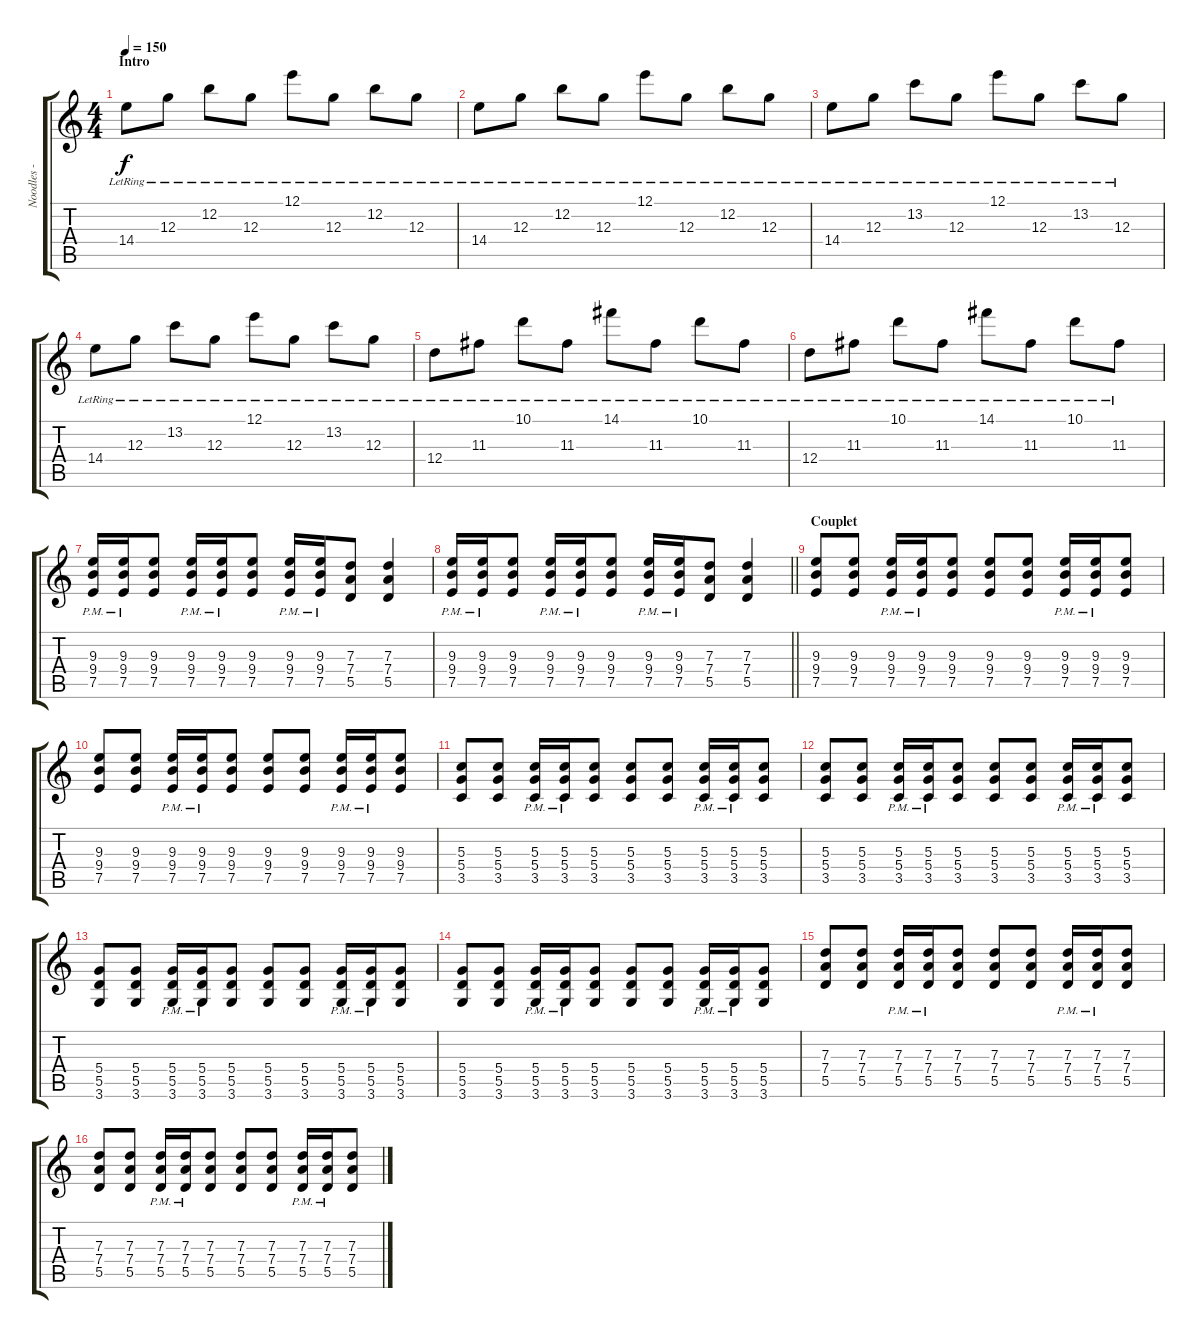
\track ("Noodles - Guitar" "Noodles - ") {instrument electricguitarjazz}
\staff {score tabs}
\tuning (E4 B3 G3 D3 A2 E2) {hide}
\ts (4 4)
\section ("" "Intro")
\tempo 150
\clef g2
\ks c
14.4{lr}.8{dy f instrument electricguitarjazz} 12.3{lr}.8 12.2{lr}.8 12.3{lr}.8 12.1{lr}.8 12.3{lr}.8 12.2{lr}.8 12.3{lr}.8 |
14.4{lr}.8 12.3{lr}.8 12.2{lr}.8 12.3{lr}.8 12.1{lr}.8 12.3{lr}.8 12.2{lr}.8 12.3{lr}.8 |
14.4{lr}.8 12.3{lr}.8 13.2{lr}.8 12.3{lr}.8 12.1{lr}.8 12.3{lr}.8 13.2{lr}.8 12.3{lr}.8 |
14.4{lr}.8 12.3{lr}.8 13.2{lr}.8 12.3{lr}.8 12.1{lr}.8 12.3{lr}.8 13.2{lr}.8 12.3{lr}.8 |
12.4{lr}.8 11.3{lr}.8 10.1{lr}.8 11.3{lr}.8 14.1{lr}.8 11.3{lr}.8 10.1{lr}.8 11.3{lr}.8 |
12.4{lr}.8 11.3{lr}.8 10.1{lr}.8 11.3{lr}.8 14.1{lr}.8 11.3{lr}.8 10.1{lr}.8 11.3{lr}.8 |
(9.3{pm} 9.4{pm} 7.5{pm}).16{volume 12 instrument distortionguitar} (9.3{pm} 9.4{pm} 7.5{pm}).16 (9.3 9.4 7.5).8 (9.3{pm} 9.4{pm} 7.5{pm}).16 (9.3{pm} 9.4{pm} 7.5{pm}).16 (9.3 9.4 7.5).8 (9.3{pm} 9.4{pm} 7.5{pm}).16 (9.3{pm} 9.4{pm} 7.5{pm}).16 (7.3 7.4 5.5).8 (7.3 7.4 5.5).4 |
\barLineRight lightlight
(9.3{pm} 9.4{pm} 7.5{pm}).16 (9.3{pm} 9.4{pm} 7.5{pm}).16 (9.3 9.4 7.5).8 (9.3{pm} 9.4{pm} 7.5{pm}).16 (9.3{pm} 9.4{pm} 7.5{pm}).16 (9.3 9.4 7.5).8 (9.3{pm} 9.4{pm} 7.5{pm}).16 (9.3{pm} 9.4{pm} 7.5{pm}).16 (7.3 7.4 5.5).8 (7.3 7.4 5.5).4 |
\section ("" "Couplet")
(9.3 9.4 7.5).8 (9.3 9.4 7.5).8 (9.3{pm} 9.4{pm} 7.5{pm}).16 (9.3{pm} 9.4{pm} 7.5{pm}).16 (9.3 9.4 7.5).8 (9.3 9.4 7.5).8 (9.3 9.4 7.5).8 (9.3{pm} 9.4{pm} 7.5{pm}).16 (9.3{pm} 9.4{pm} 7.5{pm}).16 (9.3 9.4 7.5).8 |
(9.3 9.4 7.5).8 (9.3 9.4 7.5).8 (9.3{pm} 9.4{pm} 7.5{pm}).16 (9.3{pm} 9.4{pm} 7.5{pm}).16 (9.3 9.4 7.5).8 (9.3 9.4 7.5).8 (9.3 9.4 7.5).8 (9.3{pm} 9.4{pm} 7.5{pm}).16 (9.3{pm} 9.4{pm} 7.5{pm}).16 (9.3 9.4 7.5).8 |
(5.3 5.4 3.5).8 (5.3 5.4 3.5).8 (5.3{pm} 5.4{pm} 3.5{pm}).16 (5.3{pm} 5.4{pm} 3.5{pm}).16 (5.3 5.4 3.5).8 (5.3 5.4 3.5).8 (5.3 5.4 3.5).8 (5.3{pm} 5.4{pm} 3.5{pm}).16 (5.3{pm} 5.4{pm} 3.5{pm}).16 (5.3 5.4 3.5).8 |
(5.3 5.4 3.5).8 (5.3 5.4 3.5).8 (5.3{pm} 5.4{pm} 3.5{pm}).16 (5.3{pm} 5.4{pm} 3.5{pm}).16 (5.3 5.4 3.5).8 (5.3 5.4 3.5).8 (5.3 5.4 3.5).8 (5.3{pm} 5.4{pm} 3.5{pm}).16 (5.3{pm} 5.4{pm} 3.5{pm}).16 (5.3 5.4 3.5).8 |
(5.4 5.5 3.6).8 (5.4 5.5 3.6).8 (5.4{pm} 5.5{pm} 3.6{pm}).16 (5.4{pm} 5.5{pm} 3.6{pm}).16 (5.4 5.5 3.6).8 (5.4 5.5 3.6).8 (5.4 5.5 3.6).8 (5.4{pm} 5.5{pm} 3.6{pm}).16 (5.4{pm} 5.5{pm} 3.6{pm}).16 (5.4 5.5 3.6).8 |
(5.4 5.5 3.6).8 (5.4 5.5 3.6).8 (5.4{pm} 5.5{pm} 3.6{pm}).16 (5.4{pm} 5.5{pm} 3.6{pm}).16 (5.4 5.5 3.6).8 (5.4 5.5 3.6).8 (5.4 5.5 3.6).8 (5.4{pm} 5.5{pm} 3.6{pm}).16 (5.4{pm} 5.5{pm} 3.6{pm}).16 (5.4 5.5 3.6).8 |
(7.3 7.4 5.5).8 (7.3 7.4 5.5).8 (7.3{pm} 7.4{pm} 5.5{pm}).16 (7.3{pm} 7.4{pm} 5.5{pm}).16 (7.3 7.4 5.5).8 (7.3 7.4 5.5).8 (7.3 7.4 5.5).8 (7.3{pm} 7.4{pm} 5.5{pm}).16 (7.3{pm} 7.4{pm} 5.5{pm}).16 (7.3 7.4 5.5).8 |
(7.3 7.4 5.5).8 (7.3 7.4 5.5).8 (7.3{pm} 7.4{pm} 5.5{pm}).16 (7.3{pm} 7.4{pm} 5.5{pm}).16 (7.3 7.4 5.5).8 (7.3 7.4 5.5).8 (7.3 7.4 5.5).8 (7.3{pm} 7.4{pm} 5.5{pm}).16 (7.3{pm} 7.4{pm} 5.5{pm}).16 (7.3 7.4 5.5).8
